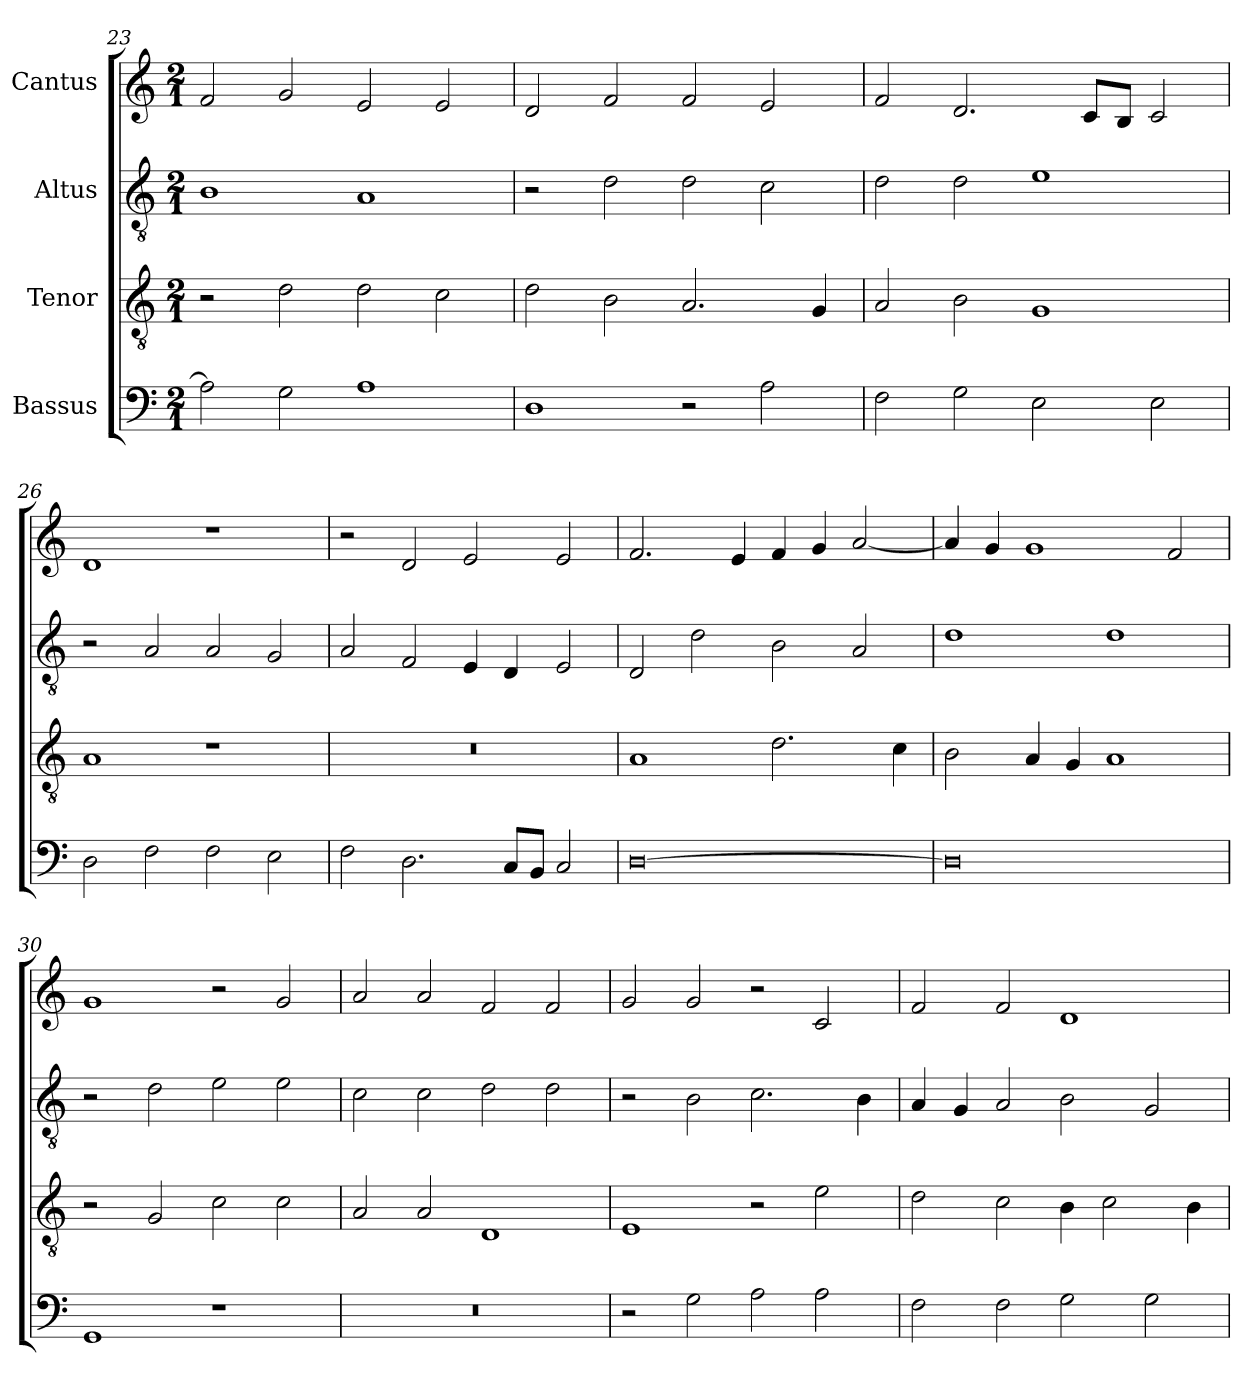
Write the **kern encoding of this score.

**kern	**kern	**kern	**kern
*part4	*part3	*part2	*part1
*staff4	*staff3	*staff2	*staff1
*I"Bassus	*I"Tenor	*I"Altus	*I"Cantus
*clefF4	*clefGv2	*clefGv2	*clefG2
*	*ITrd7c12	*ITrd7c12	*
*k[]	*k[]	*k[]	*k[]
*C:	*C:	*C:	*C:
*M2/1	*M2/1	*M2/1	*M2/1
=23	=23	=23	=23
2Ai\]	2r	1BBi	2fi/
2Gi\	2Di\	.	2gi/
1Ai	2Di\	1AAi	2ei/
.	2Ci\	.	2ei/
=24	=24	=24	=24
1Di	2Di\	2r	2di/
.	2BBi\	2Di\	2fi/
2r	2.AAi/	2Di\	2fi/
2Ai\	.	2Ci\	2ei/
.	4GGi/	.	.
=25	=25	=25	=25
2Fi\	2AAi/	2Di\	2fi/
2Gi\	2BBi\	2Di\	2.di/
2Ei\	1GGi	1Ei	.
.	.	.	8ci/L
.	.	.	8Bi/J
2Ei\	.	.	2ci/
!!LO:PB:g=z
=26	=26	=26	=26
2Di\	1AAi	2r	1di
2Fi\	.	2AAi/	.
2Fi\	1r	2AAi/	1r
2Ei\	.	2GGi/	.
=27	=27	=27	=27
!	!LO:N:vis=1	!	!
2Fi\	0r	2AAi/	2r
2.Di\	.	2FFi/	2di/
.	.	4EEi/	2ei/
8Ci/L	.	4DDi/	.
8BBi/J	.	.	.
2Ci/	.	2EEi/	2ei/
=28	=28	=28	=28
[>0Di	1AAi	2DDi/	2.fi/
.	.	2Di\	.
.	.	.	4ei/
.	2.Di\	2BBi\	4fi/
.	.	.	4gi/
.	.	2AAi/	[<2ai/
.	4Ci\	.	.
=29	=29	=29	=29
0Di]	2BBi\	1Di	4ai/]
.	.	.	4gi/
.	4AAi/	.	1gi
.	4GGi/	.	.
.	1AAi	1Di	.
.	.	.	2fi/
=30	=30	=30	=30
1GGi	2r	2r	1gi
.	2GGi/	2Di\	.
1r	2Ci\	2Ei\	2r
.	2Ci\	2Ei\	2gi/
!!LO:LB:g=z
=31	=31	=31	=31
!LO:N:vis=1	!	!	!
0r	2AAi/	2Ci\	2ai/
.	2AAi/	2Ci\	2ai/
.	1DDi	2Di\	2fi/
.	.	2Di\	2fi/
=32	=32	=32	=32
2r	1EEi	2r	2gi/
2Gi\	.	2BBi\	2gi/
2Ai\	2r	2.Ci\	2r
2Ai\	2Ei\	.	2ci/
.	.	4BBi\	.
=33	=33	=33	=33
2Fi\	2Di\	4AAi/	2fi/
.	.	4GGi/	.
2Fi\	2Ci\	2AAi/	2fi/
2Gi\	4BBi\	2BBi\	1di
.	2Ci\	.	.
2Gi\	.	2GGi/	.
.	4BBi\	.	.
=	=	=	=
*-	*-	*-	*-
